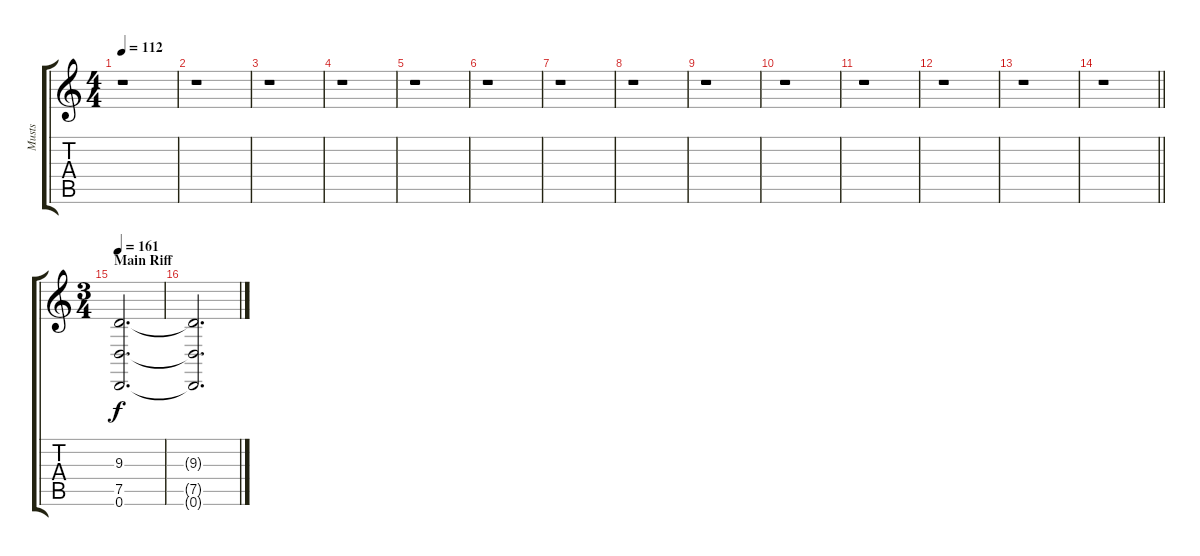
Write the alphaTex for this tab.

\track ("Musts" "Musts") {instrument choiraahs}
\staff {score tabs}
\tuning (D4 A3 F3 C3 G2 D2) {hide}
\ts (4 4)
\tempo 112
\clef g2
\ks c
r.1{dy mp} |
r.1 |
r.1 |
r.1 |
r.1 |
r.1 |
r.1 |
r.1 |
r.1 |
r.1 |
r.1 |
r.1 |
r.1 |
\barLineRight lightlight
r.1 |
\ts (3 4)
\section ("" "Main Riff")
\tempo 161
(9.3 7.5 0.6).2{d dy f instrument stringensemble2} |
(9.3{t} 7.5{t} 0.6{t}).2{d}
